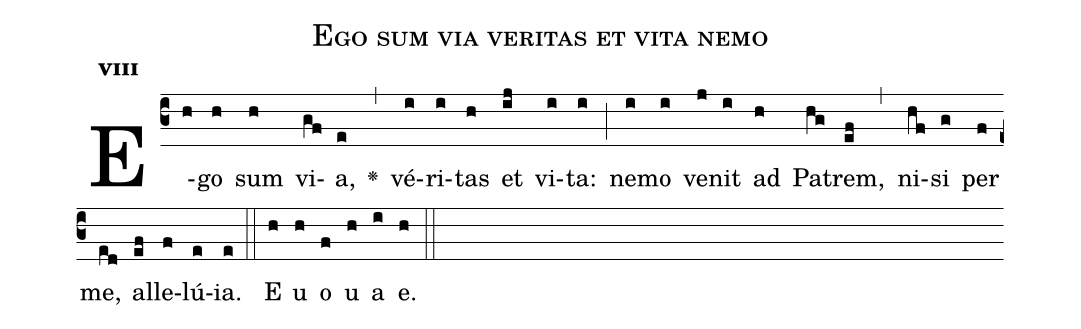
name:Ego sum via veritas et vita nemo;
office-part:Antiphona;
mode:8;
%%
initial-style: 1;
name: Ego sum via veritas et vita nemo
book: Antiphonae & Responsoria/Tomus II, p. 206;
occasion: Hebdomada V Paschae Dominica;
office-part: Vesperae Ant E;
user-notes: ;
commentary: ;
annotation: 8c;
centering-scheme: english;
fontsize: 12;
font: OFLSortsMillGoudy;
height: 11;
width: 4.5;
%%
(c3)E(h)go(h) sum(h) vi(gf)a,(e) <v>\greheightstar</v>(,) vé(i)ri(i)tas(h) et(ij) vi(i)ta:(i) (;) ne(i)mo(i) ve(j)nit(i) ad(h) Pa(hg)trem,(ef) (,) ni(hf)si(g) per(f) me,(ed) al(ef)le(f)lú(e)ia.(e) (::)
E(h) u(h) o(f) u(h) a(i) e.(h) (::)
